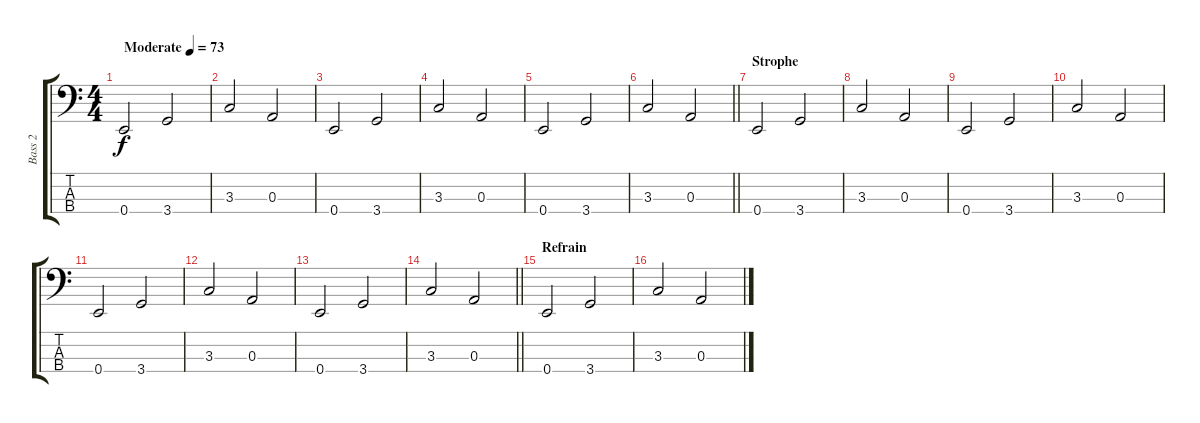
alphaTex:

\track ("Bass 2" "Bass 2") {instrument electricbassfinger}
\staff {score tabs}
\tuning (G2 D2 A1 E1) {hide}
\ts (4 4)
\tempo (73 "Moderate")
\clef f4
\ks c
0.4.2{dy f instrument electricbassfinger} 3.4.2 |
3.3.2 0.3.2 |
0.4.2 3.4.2 |
3.3.2 0.3.2 |
0.4.2 3.4.2 |
\barLineRight lightlight
3.3.2 0.3.2 |
\section ("" "Strophe")
0.4.2 3.4.2 |
3.3.2 0.3.2 |
0.4.2 3.4.2 |
3.3.2 0.3.2 |
0.4.2 3.4.2 |
3.3.2 0.3.2 |
0.4.2 3.4.2 |
\barLineRight lightlight
3.3.2 0.3.2 |
\section ("" "Refrain")
0.4.2 3.4.2 |
3.3.2 0.3.2
